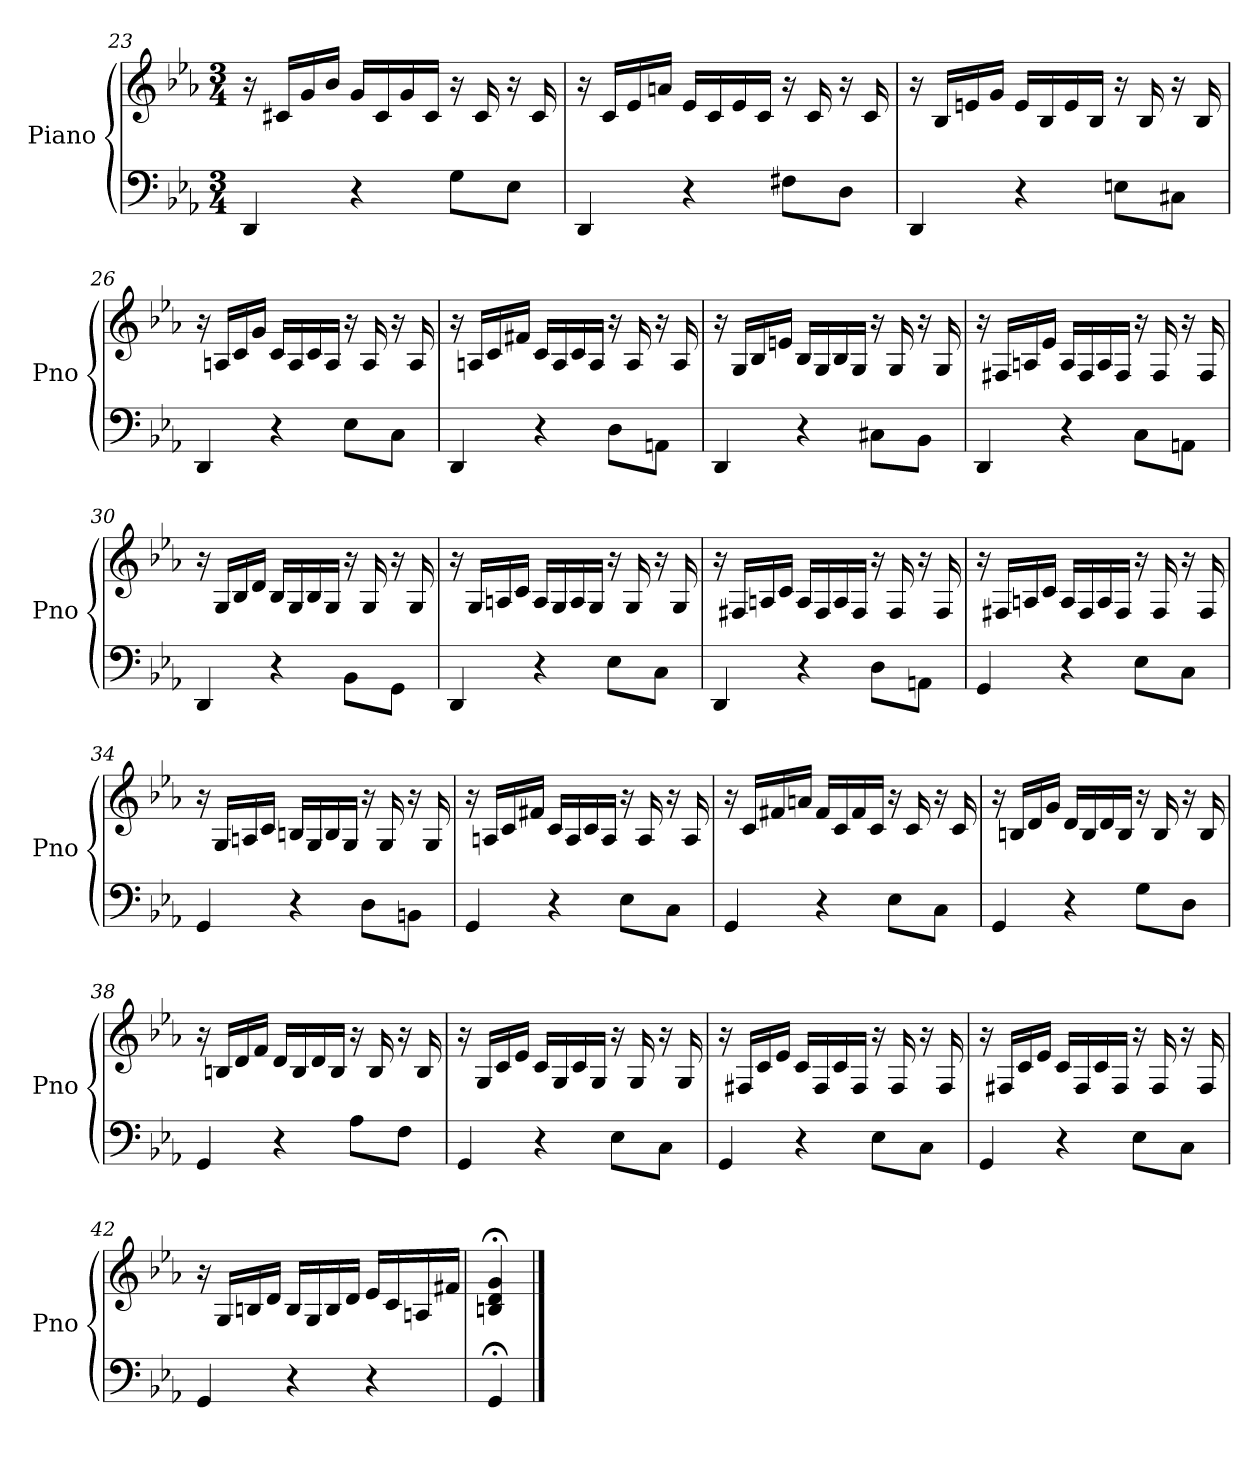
**kern	**kern
*part1	*part1
*staff2	*staff1
*I"Piano	*
*I'Pno	*
!!LO:PB:g=z
*clefF4	*clefG2
*k[b-e-a-]	*k[b-e-a-]
*E-:	*E-:
*M3/4	*M3/4
=23	=23
4DD/	16r
.	16c#X/LL
.	16g/
.	16b-/JJ
4r	16g/LL
.	16c#/
.	16g/
.	16c#/JJ
8G\L	16r
.	16c#/
8E-\J	16r
.	16c#/
!!LO:LB:g=z
=24	=24
4DD/	16r
.	16c/LL
.	16e-/
.	16an/JJ
4r	16e-/LL
.	16c/
.	16e-/
.	16c/JJ
8F#X\L	16r
.	16c/
8D\J	16r
.	16c/
=25	=25
4DD/	16r
.	16B-/LL
.	16en/
.	16g/JJ
4r	16e/LL
.	16B-/
.	16e/
.	16B-/JJ
8En\L	16r
.	16B-/
8C#X\J	16r
.	16B-/
=26	=26
4DD/	16r
.	16An/LL
.	16c/
.	16g/JJ
4r	16c/LL
.	16A/
.	16c/
.	16A/JJ
8E-\L	16r
.	16A/
8C\J	16r
.	16A/
=27	=27
4DD/	16r
.	16An/LL
.	16c/
.	16f#X/JJ
4r	16c/LL
.	16A/
.	16c/
.	16A/JJ
8D\L	16r
.	16A/
8AAn\J	16r
.	16A/
!!LO:LB:g=z
=28	=28
4DD/	16r
.	16G/LL
.	16B-/
.	16en/JJ
4r	16B-/LL
.	16G/
.	16B-/
.	16G/JJ
8C#X\L	16r
.	16G/
8BB-\J	16r
.	16G/
=29	=29
4DD/	16r
.	16F#X/LL
.	16An/
.	16e-/JJ
4r	16A/LL
.	16F#/
.	16A/
.	16F#/JJ
8C\L	16r
.	16F#/
8AAn\J	16r
.	16F#/
=30	=30
4DD/	16r
.	16G/LL
.	16B-/
.	16d/JJ
4r	16B-/LL
.	16G/
.	16B-/
.	16G/JJ
8BB-\L	16r
.	16G/
8GG\J	16r
.	16G/
=31	=31
4DD/	16r
.	16G/LL
.	16An/
.	16c/JJ
4r	16A/LL
.	16G/
.	16A/
.	16G/JJ
8E-\L	16r
.	16G/
8C\J	16r
.	16G/
!!LO:LB:g=z
=32	=32
4DD/	16r
.	16F#X/LL
.	16An/
.	16c/JJ
4r	16A/LL
.	16F#/
.	16A/
.	16F#/JJ
8D\L	16r
.	16F#/
8AAn\J	16r
.	16F#/
=33	=33
4GG/	16r
.	16F#X/LL
.	16An/
.	16c/JJ
4r	16A/LL
.	16F#/
.	16A/
.	16F#/JJ
8E-\L	16r
.	16F#/
8C\J	16r
.	16F#/
=34	=34
4GG/	16r
.	16G/LL
.	16An/
.	16c/JJ
4r	16Bn/LL
.	16G/
.	16B/
.	16G/JJ
8D\L	16r
.	16G/
8BBn\J	16r
.	16G/
=35	=35
4GG/	16r
.	16An/LL
.	16c/
.	16f#X/JJ
4r	16c/LL
.	16A/
.	16c/
.	16A/JJ
8E-\L	16r
.	16A/
8C\J	16r
.	16A/
!!LO:LB:g=z
=36	=36
4GG/	16r
.	16c/LL
.	16f#X/
.	16an/JJ
4r	16f#/LL
.	16c/
.	16f#/
.	16c/JJ
8E-\L	16r
.	16c/
8C\J	16r
.	16c/
=37	=37
4GG/	16r
.	16Bn/LL
.	16d/
.	16g/JJ
4r	16d/LL
.	16B/
.	16d/
.	16B/JJ
8G\L	16r
.	16B/
8D\J	16r
.	16B/
=38	=38
4GG/	16r
.	16Bn/LL
.	16d/
.	16f/JJ
4r	16d/LL
.	16B/
.	16d/
.	16B/JJ
8A-\L	16r
.	16B/
8F\J	16r
.	16B/
=39	=39
4GG/	16r
.	16G/LL
.	16c/
.	16e-/JJ
4r	16c/LL
.	16G/
.	16c/
.	16G/JJ
8E-\L	16r
.	16G/
8C\J	16r
.	16G/
!!LO:LB:g=z
=40	=40
4GG/	16r
.	16F#X/LL
.	16c/
.	16e-/JJ
4r	16c/LL
.	16F#/
.	16c/
.	16F#/JJ
8E-\L	16r
.	16F#/
8C\J	16r
.	16F#/
=41	=41
4GG/	16r
.	16F#X/LL
.	16c/
.	16e-/JJ
4r	16c/LL
.	16F#/
.	16c/
.	16F#/JJ
8E-\L	16r
.	16F#/
8C\J	16r
.	16F#/
=42	=42
4GG/	16r
.	16G/LL
.	16Bn/
.	16d/JJ
4r	16B/LL
.	16G/
.	16B/
.	16d/JJ
4r	16e-/LL
.	16c/
.	16An/
.	16f#X/JJ
=43	=43
4GG;/	4Bn/;< 4d/;< 4g/;<
==	==
*-	*-
